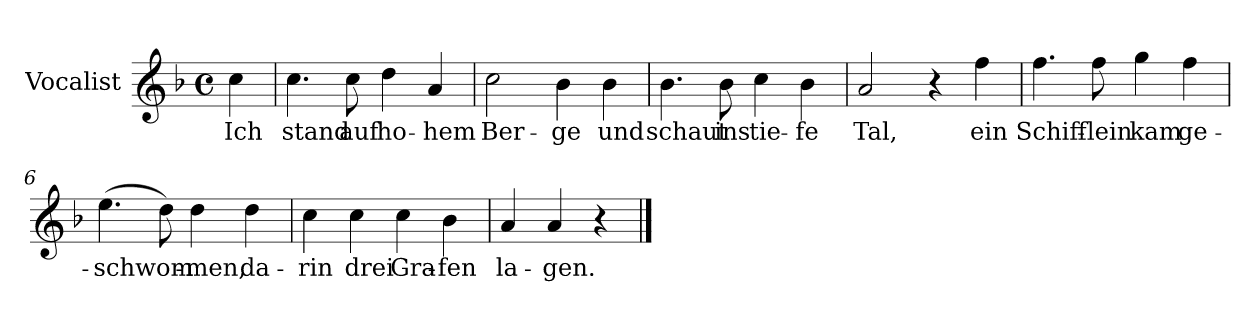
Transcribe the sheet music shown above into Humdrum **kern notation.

**kern	**text
*part1	*part1
*staff1	*staff1
*I"Vocalist	*
*k[b-]	*
*F:	*
*M4/4	*
*met(c)	*
=	=
4cc	Ich
=1	=1
4.cc	stand
8cc	auf
4dd	ho-
4a	-hem
=2	=2
2cc	Ber-
4b-	-ge
4b-	und
=3	=3
4.b-	schaut
8b-	ins
4cc	tie-
4b-	-fe
=4	=4
2a	Tal,
4r	.
4ff	ein
=5	=5
4.ff	Schiff-
8ff	-lein
4gg	kam
4ff	ge-
=6	=6
(4.ee	-schwom-
8dd)	.
4dd	-men,
4dd	da-
=7	=7
4cc	-rin
4cc	drei
4cc	Gra-
4b-	-fen
=8	=8
4a	la-
4a	-gen.
4r	.
==	==
*-	*-
